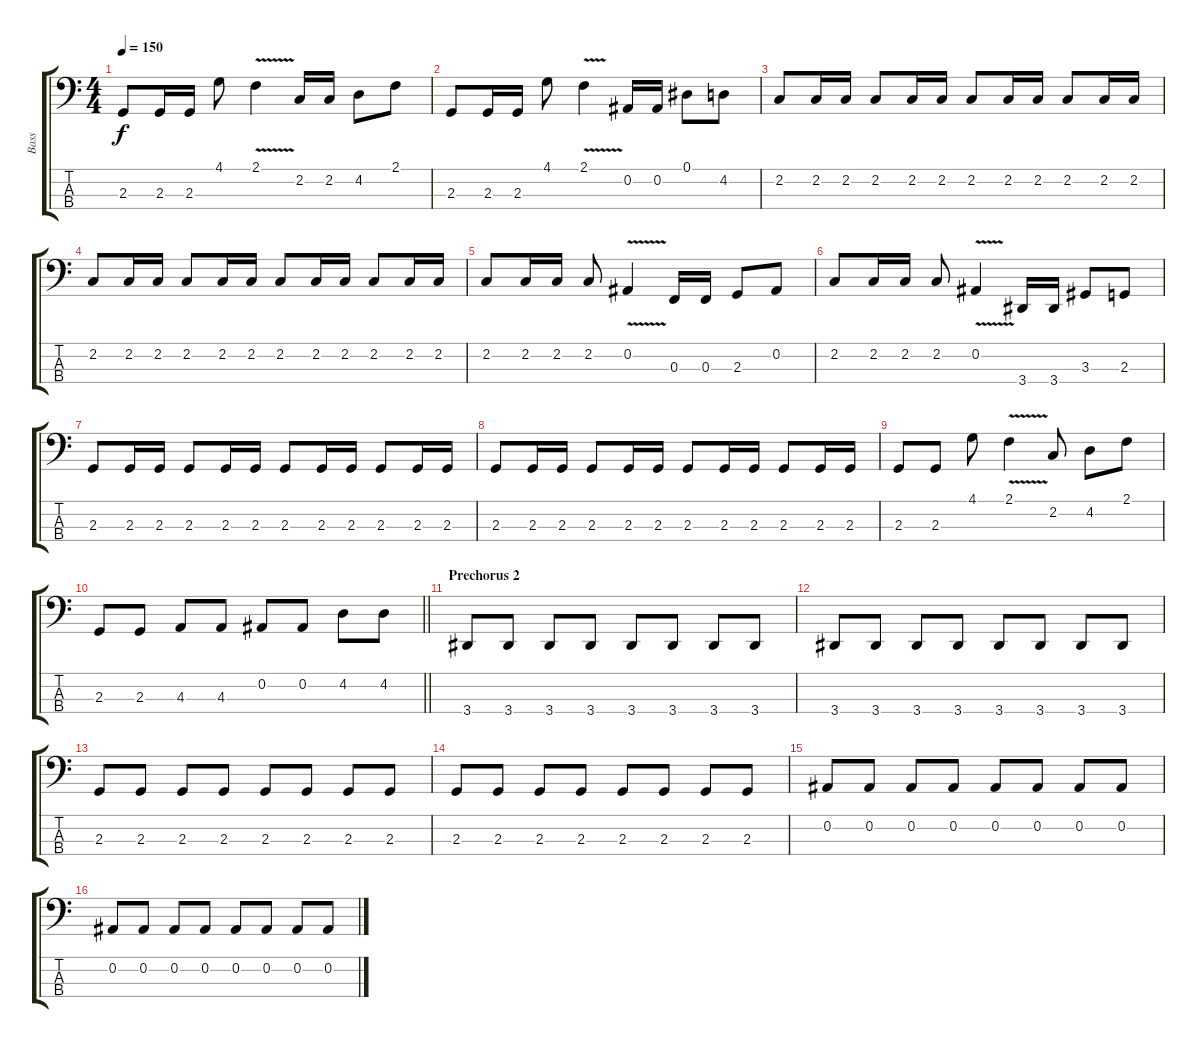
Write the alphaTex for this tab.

\track ("Bass" "Bass") {instrument electricbasspick}
\staff {score tabs}
\tuning (Eb2 Bb1 F1 C1) {hide}
\ts (4 4)
\tempo 150
\clef f4
\ks c
2.3.8{dy f} 2.3.16 2.3.16 4.1.8 2.1{v}.4 2.2.16 2.2.16 4.2.8 2.1.8 |
2.3.8 2.3.16 2.3.16 4.1.8 2.1{v}.4 0.2.16 0.2.16 0.1.8 4.2.8 |
2.2.8 2.2.16 2.2.16 2.2.8 2.2.16 2.2.16 2.2.8 2.2.16 2.2.16 2.2.8 2.2.16 2.2.16 |
2.2.8 2.2.16 2.2.16 2.2.8 2.2.16 2.2.16 2.2.8 2.2.16 2.2.16 2.2.8 2.2.16 2.2.16 |
2.2.8 2.2.16 2.2.16 2.2.8 0.2{v}.4 0.3.16 0.3.16 2.3.8 0.2.8 |
2.2.8 2.2.16 2.2.16 2.2.8 0.2{v}.4 3.4.16 3.4.16 3.3.8 2.3.8 |
2.3.8 2.3.16 2.3.16 2.3.8 2.3.16 2.3.16 2.3.8 2.3.16 2.3.16 2.3.8 2.3.16 2.3.16 |
2.3.8 2.3.16 2.3.16 2.3.8 2.3.16 2.3.16 2.3.8 2.3.16 2.3.16 2.3.8 2.3.16 2.3.16 |
2.3.8 2.3.8 4.1.8 2.1{v}.4 2.2.8 4.2.8 2.1.8 |
\barLineRight lightlight
2.3.8 2.3.8 4.3.8 4.3.8 0.2.8 0.2.8 4.2.8 4.2.8 |
\section ("" "Prechorus 2")
3.4.8 3.4.8 3.4.8 3.4.8 3.4.8 3.4.8 3.4.8 3.4.8 |
3.4.8 3.4.8 3.4.8 3.4.8 3.4.8 3.4.8 3.4.8 3.4.8 |
2.3.8 2.3.8 2.3.8 2.3.8 2.3.8 2.3.8 2.3.8 2.3.8 |
2.3.8 2.3.8 2.3.8 2.3.8 2.3.8 2.3.8 2.3.8 2.3.8 |
0.2.8 0.2.8 0.2.8 0.2.8 0.2.8 0.2.8 0.2.8 0.2.8 |
0.2.8 0.2.8 0.2.8 0.2.8 0.2.8 0.2.8 0.2.8 0.2.8
